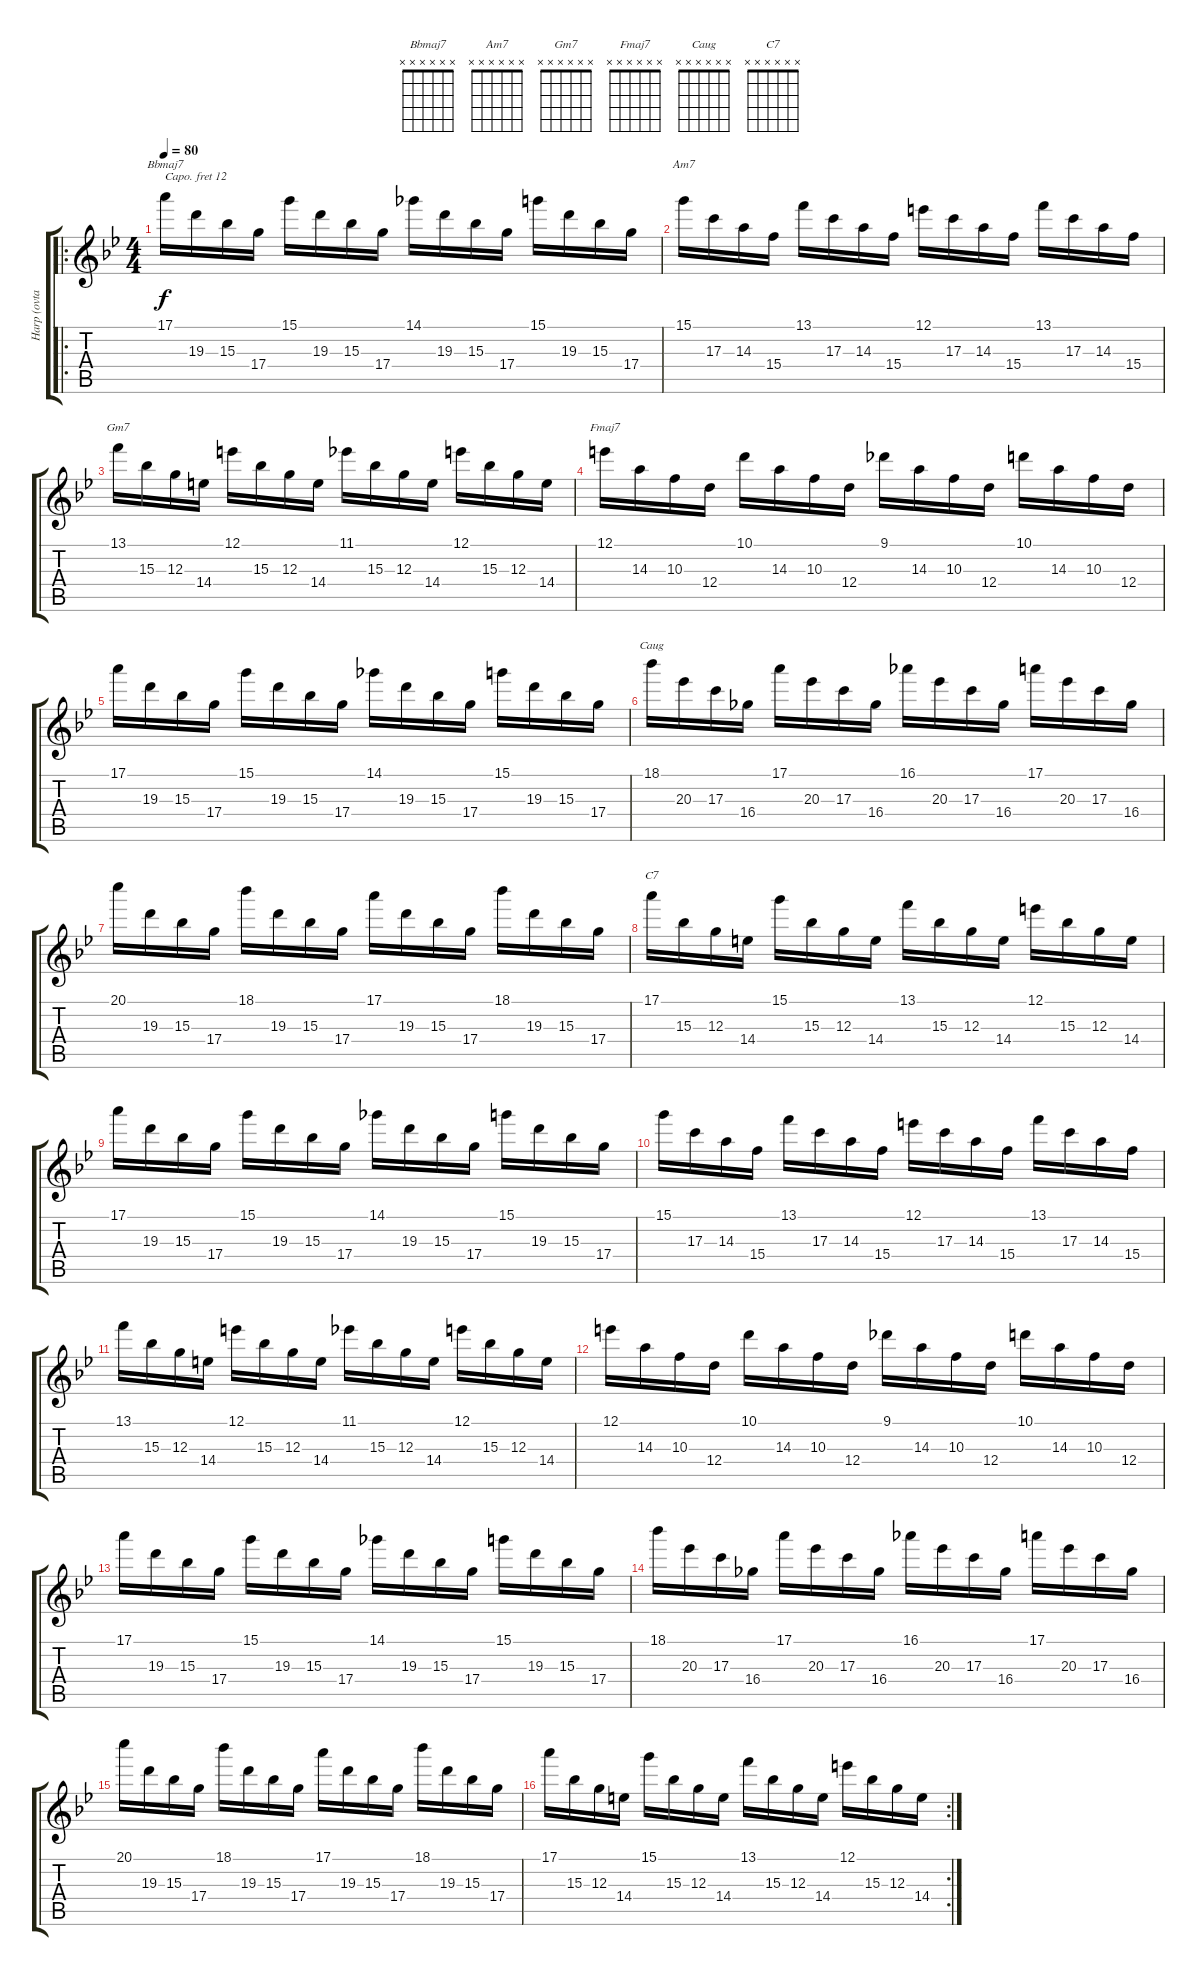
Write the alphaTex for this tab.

\track ("Harp (ovtaver)" "Harp (ovta") {instrument brightacousticpiano}
\staff {score tabs}
\capo 12
\tuning (E4 B3 G3 D3 A2 E2) {hide}
\chord ("Bbmaj7" x x x x x x)
\chord ("Am7" x x x x x x)
\chord ("Gm7" x x x x x x)
\chord ("Fmaj7" x x x x x x)
\chord ("Caug" x x x x x x)
\chord ("C7" x x x x x x)
\ro
\ts (4 4)
\tempo 80
\clef g2
\ks bb
17.1.16{ch "Bbmaj7" dy f volume 16 instrument brightacousticpiano} 19.3.16 15.3.16 17.4.16 15.1.16 19.3.16 15.3.16 17.4.16 14.1.16 19.3.16 15.3.16 17.4.16 15.1.16 19.3.16 15.3.16 17.4.16 |
15.1.16{ch "Am7"} 17.3.16 14.3.16 15.4.16 13.1.16 17.3.16 14.3.16 15.4.16 12.1.16 17.3.16 14.3.16 15.4.16 13.1.16 17.3.16 14.3.16 15.4.16 |
13.1.16{ch "Gm7"} 15.3.16 12.3.16 14.4.16 12.1.16 15.3.16 12.3.16 14.4.16 11.1.16 15.3.16 12.3.16 14.4.16 12.1.16 15.3.16 12.3.16 14.4.16 |
12.1.16{ch "Fmaj7"} 14.3.16 10.3.16 12.4.16 10.1.16 14.3.16 10.3.16 12.4.16 9.1.16 14.3.16 10.3.16 12.4.16 10.1.16 14.3.16 10.3.16 12.4.16 |
17.1.16 19.3.16 15.3.16 17.4.16 15.1.16 19.3.16 15.3.16 17.4.16 14.1.16 19.3.16 15.3.16 17.4.16 15.1.16 19.3.16 15.3.16 17.4.16 |
18.1.16{ch "Caug"} 20.3.16 17.3.16 16.4.16 17.1.16 20.3.16 17.3.16 16.4.16 16.1.16 20.3.16 17.3.16 16.4.16 17.1.16 20.3.16 17.3.16 16.4.16 |
20.1.16 19.3.16 15.3.16 17.4.16 18.1.16 19.3.16 15.3.16 17.4.16 17.1.16 19.3.16 15.3.16 17.4.16 18.1.16 19.3.16 15.3.16 17.4.16 |
17.1.16{ch "C7"} 15.3.16 12.3.16 14.4.16 15.1.16 15.3.16 12.3.16 14.4.16 13.1.16 15.3.16 12.3.16 14.4.16 12.1.16 15.3.16 12.3.16 14.4.16 |
17.1.16{volume 11} 19.3.16 15.3.16 17.4.16 15.1.16 19.3.16 15.3.16 17.4.16 14.1.16 19.3.16 15.3.16 17.4.16 15.1.16 19.3.16 15.3.16 17.4.16 |
15.1.16 17.3.16 14.3.16 15.4.16 13.1.16 17.3.16 14.3.16 15.4.16 12.1.16 17.3.16 14.3.16 15.4.16 13.1.16 17.3.16 14.3.16 15.4.16 |
13.1.16 15.3.16 12.3.16 14.4.16 12.1.16 15.3.16 12.3.16 14.4.16 11.1.16 15.3.16 12.3.16 14.4.16 12.1.16 15.3.16 12.3.16 14.4.16 |
12.1.16 14.3.16 10.3.16 12.4.16 10.1.16 14.3.16 10.3.16 12.4.16 9.1.16 14.3.16 10.3.16 12.4.16 10.1.16 14.3.16 10.3.16 12.4.16 |
17.1.16 19.3.16 15.3.16 17.4.16 15.1.16 19.3.16 15.3.16 17.4.16 14.1.16 19.3.16 15.3.16 17.4.16 15.1.16 19.3.16 15.3.16 17.4.16 |
18.1.16 20.3.16 17.3.16 16.4.16 17.1.16 20.3.16 17.3.16 16.4.16 16.1.16 20.3.16 17.3.16 16.4.16 17.1.16 20.3.16 17.3.16 16.4.16 |
20.1.16 19.3.16 15.3.16 17.4.16 18.1.16 19.3.16 15.3.16 17.4.16 17.1.16 19.3.16 15.3.16 17.4.16 18.1.16 19.3.16 15.3.16 17.4.16 |
\rc 2
17.1.16 15.3.16 12.3.16 14.4.16 15.1.16 15.3.16 12.3.16 14.4.16 13.1.16 15.3.16 12.3.16 14.4.16 12.1.16 15.3.16 12.3.16 14.4.16
